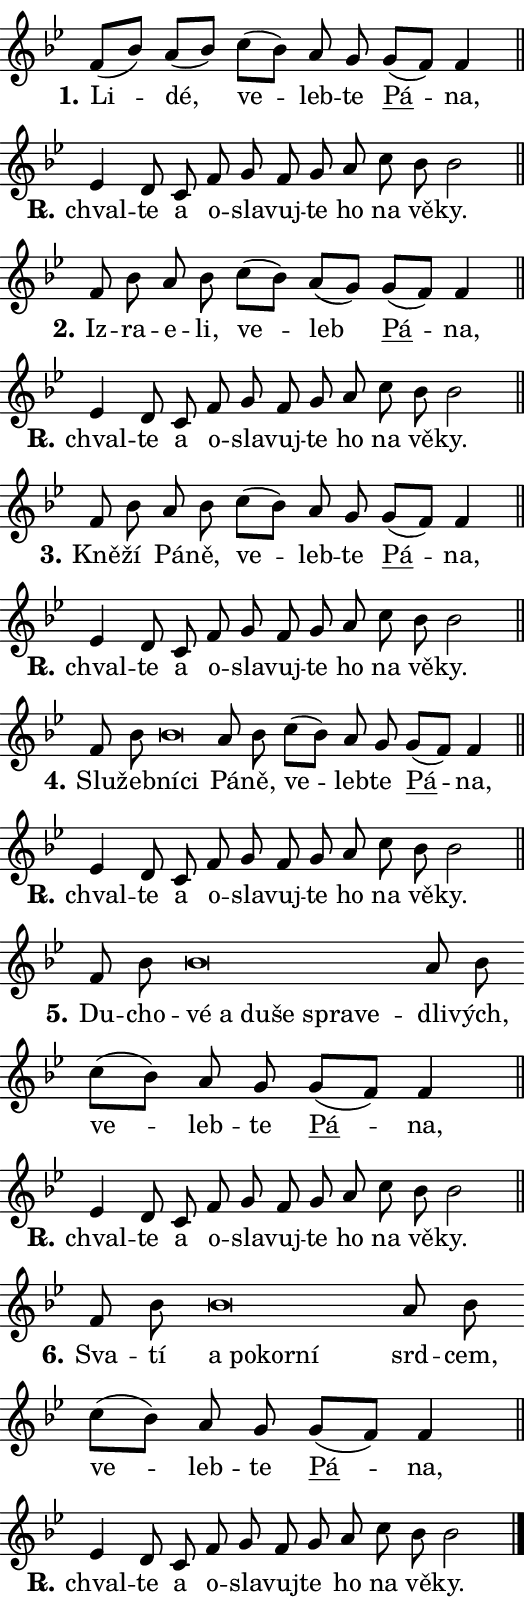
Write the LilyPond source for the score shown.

\version "2.24.0"
\header { tagline = "" }
\paper {
  indent = 0\cm
  top-margin = 0\cm
  right-margin = 0.13\cm % to fit lyric hyphens
  bottom-margin = 0\cm
  left-margin = 0\cm
  paper-width = 9\cm
  page-breaking = #ly:one-page-breaking
  system-system-spacing.basic-distance = #11
  score-system-spacing.basic-distance = #11
  ragged-last = ##f
}


%% Author: Thomas Morley
%% https://lists.gnu.org/archive/html/lilypond-user/2020-05/msg00002.html
#(define (line-position grob)
"Returns position of @var[grob} in current system:
   @code{'start}, if at first time-step
   @code{'end}, if at last time-step
   @code{'middle} otherwise
"
  (let* ((col (ly:item-get-column grob))
         (ln (ly:grob-object col 'left-neighbor))
         (rn (ly:grob-object col 'right-neighbor))
         (col-to-check-left (if (ly:grob? ln) ln col))
         (col-to-check-right (if (ly:grob? rn) rn col))
         (break-dir-left
           (and
             (ly:grob-property col-to-check-left 'non-musical #f)
             (ly:item-break-dir col-to-check-left)))
         (break-dir-right
           (and
             (ly:grob-property col-to-check-right 'non-musical #f)
             (ly:item-break-dir col-to-check-right))))
        (cond ((eqv? 1 break-dir-left) 'start)
              ((eqv? -1 break-dir-right) 'end)
              (else 'middle))))

#(define (tranparent-at-line-position vctor)
  (lambda (grob)
  "Relying on @code{line-position} select the relevant enry from @var{vctor}.
Used to determine transparency,"
    (case (line-position grob)
      ((end) (not (vector-ref vctor 0)))
      ((middle) (not (vector-ref vctor 1)))
      ((start) (not (vector-ref vctor 2))))))

noteHeadBreakVisibility =
#(define-music-function (break-visibility)(vector?)
"Makes @code{NoteHead}s transparent relying on @var{break-visibility}"
#{
  \override NoteHead.transparent =
    #(tranparent-at-line-position break-visibility)
#})

#(define delete-ledgers-for-transparent-note-heads
  (lambda (grob)
    "Reads whether a @code{NoteHead} is transparent.
If so this @code{NoteHead} is removed from @code{'note-heads} from
@var{grob}, which is supposed to be @code{LedgerLineSpanner}.
As a result ledgers are not printed for this @code{NoteHead}"
    (let* ((nhds-array (ly:grob-object grob 'note-heads))
           (nhds-list
             (if (ly:grob-array? nhds-array)
                 (ly:grob-array->list nhds-array)
                 '()))
           ;; Relies on the transparent-property being done before
           ;; Staff.LedgerLineSpanner.after-line-breaking is executed.
           ;; This is fragile ...
           (to-keep
             (remove
               (lambda (nhd)
                 (ly:grob-property nhd 'transparent #f))
               nhds-list)))
      ;; TODO find a better method to iterate over grob-arrays, similiar
      ;; to filter/remove etc for lists
      ;; For now rebuilt from scratch
      (set! (ly:grob-object grob 'note-heads)  '())
      (for-each
        (lambda (nhd)
          (ly:pointer-group-interface::add-grob grob 'note-heads nhd))
        to-keep))))

squashNotes = {
  \override NoteHead.X-extent = #'(-0.2 . 0.2)
  \override NoteHead.Y-extent = #'(-0.75 . 0)
  \override NoteHead.stencil =
    #(lambda (grob)
       (let ((pos (ly:grob-property grob 'staff-position)))
         (begin
           (if (< pos -7) (display "ERROR: Lower brevis then expected\n") (display ""))
           (if (<= pos -6) ly:text-interface::print ly:note-head::print))))
}
unSquashNotes = {
  \revert NoteHead.X-extent
  \revert NoteHead.Y-extent
  \revert NoteHead.stencil
}

hideNotes = \noteHeadBreakVisibility #begin-of-line-visible
unHideNotes = \noteHeadBreakVisibility #all-visible

% work-around for resetting accidentals
% https://lilypond.org/doc/v2.23/Documentation/notation/displaying-rhythms#unmetered-music
cadenzaMeasure = {
  \cadenzaOff
  \partial 1024 s1024
  \cadenzaOn
}

#(define-markup-command (accent layout props text) (markup?)
  "Underline accented syllable"
  (interpret-markup layout props
    #{\markup \override #'(offset . 4.3) \underline { #text }#}))

responsum = \markup \concat {
  "R" \hspace #-1.05 \path #0.1 #'((moveto 0 0.07) (lineto 0.9 0.8)) \hspace #0.05 "."
}

spaceSize = #0.6828661417322834 % exact space size for TeX Gyre Schola

\layout {
  \context {
    \Staff
    \remove "Time_signature_engraver"
    \override LedgerLineSpanner.after-line-breaking = #delete-ledgers-for-transparent-note-heads
  }
  \context {
    \Lyrics {
      \override LyricSpace.minimum-distance = \spaceSize
      \override LyricText.font-name = #"TeX Gyre Schola"
      \override LyricText.font-size = 1
      \override StanzaNumber.font-name = #"TeX Gyre Schola Bold"
      \override StanzaNumber.font-size = 1
    }
  }
  \context {
    \Score 
    \override NoteHead.text =
      #(lambda (grob) 
        (let ((pos (ly:grob-property grob 'staff-position)))
          #{\markup {
            \combine
              \halign #-0.55 \raise #(if (= pos -6) 0 0.5) \override #'(thickness . 2) \draw-line #'(3.2 . 0)
              \musicglyph "noteheads.sM1"
          }#}))
  }
}

% magnetic-lyrics.ily
%
%   written by
%     Jean Abou Samra <jean@abou-samra.fr>
%     Werner Lemberg <wl@gnu.org>
%
%   adapted by
%     Jiri Hon <jiri.hon@gmail.com>
%
% Version 2022-Apr-15

% https://www.mail-archive.com/lilypond-user@gnu.org/msg149350.html

#(define (Left_hyphen_pointer_engraver context)
   "Collect syllable-hyphen-syllable occurrences in lyrics and store
them in properties.  This engraver only looks to the left.  For
example, if the lyrics input is @code{foo -- bar}, it does the
following.

@itemize @bullet
@item
Set the @code{text} property of the @code{LyricHyphen} grob between
@q{foo} and @q{bar} to @code{foo}.

@item
Set the @code{left-hyphen} property of the @code{LyricText} grob with
text @q{foo} to the @code{LyricHyphen} grob between @q{foo} and
@q{bar}.
@end itemize

Use this auxiliary engraver in combination with the
@code{lyric-@/text::@/apply-@/magnetic-@/offset!} hook."
   (let ((hyphen #f)
         (text #f))
     (make-engraver
      (acknowledgers
       ((lyric-syllable-interface engraver grob source-engraver)
        (set! text grob)))
      (end-acknowledgers
       ((lyric-hyphen-interface engraver grob source-engraver)
        ;(when (not (grob::has-interface grob 'lyric-space-interface))
          (set! hyphen grob)));)
      ((stop-translation-timestep engraver)
       (when (and text hyphen)
         (ly:grob-set-object! text 'left-hyphen hyphen))
       (set! text #f)
       (set! hyphen #f)))))

#(define (lyric-text::apply-magnetic-offset! grob)
   "If the space between two syllables is less than the value in
property @code{LyricText@/.details@/.squash-threshold}, move the right
syllable to the left so that it gets concatenated with the left
syllable.

Use this function as a hook for
@code{LyricText@/.after-@/line-@/breaking} if the
@code{Left_@/hyphen_@/pointer_@/engraver} is active."
   (let ((hyphen (ly:grob-object grob 'left-hyphen #f)))
     (when hyphen
       (let ((left-text (ly:spanner-bound hyphen LEFT)))
         (when (grob::has-interface left-text 'lyric-syllable-interface)
           (let* ((common (ly:grob-common-refpoint grob left-text X))
                  (this-x-ext (ly:grob-extent grob common X))
                  (left-x-ext
                   (begin
                     ;; Trigger magnetism for left-text.
                     (ly:grob-property left-text 'after-line-breaking)
                     (ly:grob-extent left-text common X)))
                  ;; `delta` is the gap width between two syllables.
                  (delta (- (interval-start this-x-ext)
                            (interval-end left-x-ext)))
                  (details (ly:grob-property grob 'details))
                  (threshold (assoc-get 'squash-threshold details 0.2)))
             (when (< delta threshold)
               (let* (;; We have to manipulate the input text so that
                      ;; ligatures crossing syllable boundaries are not
                      ;; disabled.  For languages based on the Latin
                      ;; script this is essentially a beautification.
                      ;; However, for non-Western scripts it can be a
                      ;; necessity.
                      (lt (ly:grob-property left-text 'text))
                      (rt (ly:grob-property grob 'text))
                      (is-space (grob::has-interface hyphen 'lyric-space-interface))
                      (space (if is-space " " ""))
                      (extra-delta (if is-space spaceSize 0))
                      ;; Append new syllable.
                      (ltrt-space (if (and (string? lt) (string? rt))
                                (string-append lt space rt)
                                (make-concat-markup (list lt space rt))))
                      ;; Right-align `ltrt` to the right side.
                      (ltrt-space-markup (grob-interpret-markup
                               grob
                               (make-translate-markup
                                (cons (interval-length this-x-ext) 0)
                                (make-right-align-markup ltrt-space)))))
                 (begin
                   ;; Don't print `left-text`.
                   (ly:grob-set-property! left-text 'stencil #f)
                   ;; Set text and stencil (which holds all collected
                   ;; syllables so far) and shift it to the left.
                   (ly:grob-set-property! grob 'text ltrt-space)
                   (ly:grob-set-property! grob 'stencil ltrt-space-markup)
                   (ly:grob-translate-axis! grob (- (- delta extra-delta)) X))))))))))


#(define (lyric-hyphen::displace-bounds-first grob)
   ;; Make very sure this callback isn't triggered too early.
   (let ((left (ly:spanner-bound grob LEFT))
         (right (ly:spanner-bound grob RIGHT)))
     (ly:grob-property left 'after-line-breaking)
     (ly:grob-property right 'after-line-breaking)
     (ly:lyric-hyphen::print grob)))

squashThreshold = #0.4

\layout {
  \context {
    \Lyrics
    \consists #Left_hyphen_pointer_engraver
    \override LyricText.after-line-breaking =
      #lyric-text::apply-magnetic-offset!
    \override LyricHyphen.stencil = #lyric-hyphen::displace-bounds-first
    \override LyricText.details.squash-threshold = \squashThreshold
    \override LyricHyphen.minimum-distance = 0
    \override LyricHyphen.minimum-length = \squashThreshold
  }
}

squashText = \override LyricText.details.squash-threshold = 9999
unSquashText = \override LyricText.details.squash-threshold = \squashThreshold

leftText = \override LyricText.self-alignment-X = #LEFT
unLeftText = \revert LyricText.self-alignment-X

starOffset = #(lambda (grob) 
                (let ((x_offset (ly:self-alignment-interface::aligned-on-x-parent grob)))
                  (if (= x_offset 0) 0 (+ x_offset 1.2))))

star = #(define-music-function (syllable)(string?)
"Append star separator at the end of a syllable"
#{
  \once \override LyricText.X-offset = #starOffset
  \lyricmode { \markup {
    #syllable
    \override #'((font-name . "TeX Gyre Schola Bold")) \hspace #0.2 \lower #0.65 \larger "*"
  } }
#})

starAccent = #(define-music-function (syllable)(string?)
"Append star separator at the end of a syllable and make accent"
#{
  \once \override LyricText.X-offset = #starOffset
  \lyricmode { \markup {
    \accent #syllable
    \override #'((font-name . "TeX Gyre Schola Bold")) \hspace #0.2 \lower #0.65 \larger "*"
  } }
#})

breath = #(define-music-function (syllable)(string?)
"Append breathing indicator at the end of a syllable"
#{
  \lyricmode { \markup { #syllable "+" } }
#})

optionalBreath = #(define-music-function (syllable)(string?)
"Append optional breathing indicator at the end of a syllable"
#{
  \lyricmode { \markup { #syllable "(+)" } }
#})


\score {
    <<
        \new Voice = "melody" { \cadenzaOn \key bes \major \relative { f'8[( bes8)] a8[( bes)] \bar "" c[( bes)] \bar "" a g \bar "" \bar "" g[( f)] f4 \cadenzaMeasure \bar "||" \break } }
        \new Lyrics \lyricsto "melody" { \lyricmode { \set stanza = "1."
Li -- dé, ve -- leb -- te \markup \accent Pá -- na, } }
    >>
    \layout {}
}

\score {
    <<
        \new Voice = "melody" { \cadenzaOn \key bes \major \relative { es'4 d8 c \bar "" f g f \bar "" g a \bar "" c bes bes2 \cadenzaMeasure \bar "||" \break } }
        \new Lyrics \lyricsto "melody" { \lyricmode { \set stanza = \responsum
chval -- te a o -- sla -- vuj -- te ho na vě -- ky. } }
    >>
    \layout {}
}

\score {
    <<
        \new Voice = "melody" { \cadenzaOn \key bes \major \relative { f'8 bes8 a8 bes \bar "" c[( bes)] \bar "" a[( g)] \bar "" \bar "" g[( f)] f4 \cadenzaMeasure \bar "||" \break } }
        \new Lyrics \lyricsto "melody" { \lyricmode { \set stanza = "2."
Iz -- ra -- e -- li, ve -- leb \markup \accent Pá -- na, } }
    >>
    \layout {}
}

\score {
    <<
        \new Voice = "melody" { \cadenzaOn \key bes \major \relative { es'4 d8 c \bar "" f g f \bar "" g a \bar "" c bes bes2 \cadenzaMeasure \bar "||" \break } }
        \new Lyrics \lyricsto "melody" { \lyricmode { \set stanza = \responsum
chval -- te a o -- sla -- vuj -- te ho na vě -- ky. } }
    >>
    \layout {}
}

\score {
    <<
        \new Voice = "melody" { \cadenzaOn \key bes \major \relative { f'8 bes8 a8 bes \bar "" c[( bes)] \bar "" a g \bar "" \bar "" g[( f)] f4 \cadenzaMeasure \bar "||" \break } }
        \new Lyrics \lyricsto "melody" { \lyricmode { \set stanza = "3."
Kně -- ží Pá -- ně, ve -- leb -- te \markup \accent Pá -- na, } }
    >>
    \layout {}
}

\score {
    <<
        \new Voice = "melody" { \cadenzaOn \key bes \major \relative { es'4 d8 c \bar "" f g f \bar "" g a \bar "" c bes bes2 \cadenzaMeasure \bar "||" \break } }
        \new Lyrics \lyricsto "melody" { \lyricmode { \set stanza = \responsum
chval -- te a o -- sla -- vuj -- te ho na vě -- ky. } }
    >>
    \layout {}
}

\score {
    <<
        \new Voice = "melody" { \cadenzaOn \key bes \major \relative { f'8 bes \bar "" \squashNotes bes\breve*1/16 \hideNotes \breve*1/16 \bar "" \unHideNotes \unSquashNotes a8 bes \bar "" c[( bes)] \bar "" a g \bar "" \bar "" g[( f)] f4 \cadenzaMeasure \bar "||" \break } }
        \new Lyrics \lyricsto "melody" { \lyricmode { \set stanza = "4."
Slu -- žeb -- \leftText ní -- \squashText ci \unLeftText \unSquashText Pá -- ně, ve -- leb -- te \markup \accent Pá -- na, } }
    >>
    \layout {}
}

\score {
    <<
        \new Voice = "melody" { \cadenzaOn \key bes \major \relative { es'4 d8 c \bar "" f g f \bar "" g a \bar "" c bes bes2 \cadenzaMeasure \bar "||" \break } }
        \new Lyrics \lyricsto "melody" { \lyricmode { \set stanza = \responsum
chval -- te a o -- sla -- vuj -- te ho na vě -- ky. } }
    >>
    \layout {}
}

\score {
    <<
        \new Voice = "melody" { \cadenzaOn \key bes \major \relative { f'8 bes \bar "" \squashNotes bes\breve*1/16 \hideNotes \breve*1/16 \bar "" \breve*1/16 \bar "" \breve*1/16 \bar "" \breve*1/16 \breve*1/16 \bar "" \unHideNotes \unSquashNotes a8 bes \bar "" c[( bes)] \bar "" a g \bar "" \bar "" g[( f)] f4 \cadenzaMeasure \bar "||" \break } }
        \new Lyrics \lyricsto "melody" { \lyricmode { \set stanza = "5."
Du -- cho -- \leftText vé \squashText a du -- še spra -- ve -- \unLeftText \unSquashText dli -- vých, ve -- leb -- te \markup \accent Pá -- na, } }
    >>
    \layout {}
}

\score {
    <<
        \new Voice = "melody" { \cadenzaOn \key bes \major \relative { es'4 d8 c \bar "" f g f \bar "" g a \bar "" c bes bes2 \cadenzaMeasure \bar "||" \break } }
        \new Lyrics \lyricsto "melody" { \lyricmode { \set stanza = \responsum
chval -- te a o -- sla -- vuj -- te ho na vě -- ky. } }
    >>
    \layout {}
}

\score {
    <<
        \new Voice = "melody" { \cadenzaOn \key bes \major \relative { f'8 bes \bar "" \squashNotes bes\breve*1/16 \hideNotes \breve*1/16 \bar "" \breve*1/16 \breve*1/16 \bar "" \unHideNotes \unSquashNotes a8 bes \bar "" c[( bes)] \bar "" a g \bar "" \bar "" g[( f)] f4 \cadenzaMeasure \bar "||" \break } }
        \new Lyrics \lyricsto "melody" { \lyricmode { \set stanza = "6."
Sva -- tí \leftText a \squashText po -- kor -- ní \unLeftText \unSquashText srd -- cem, ve -- leb -- te \markup \accent Pá -- na, } }
    >>
    \layout {}
}

\score {
    <<
        \new Voice = "melody" { \cadenzaOn \key bes \major \relative { es'4 d8 c \bar "" f g f \bar "" g a \bar "" c bes bes2 \cadenzaMeasure \bar "||" \break } \bar "|." }
        \new Lyrics \lyricsto "melody" { \lyricmode { \set stanza = \responsum
chval -- te a o -- sla -- vuj -- te ho na vě -- ky. } }
    >>
    \layout {}
}
